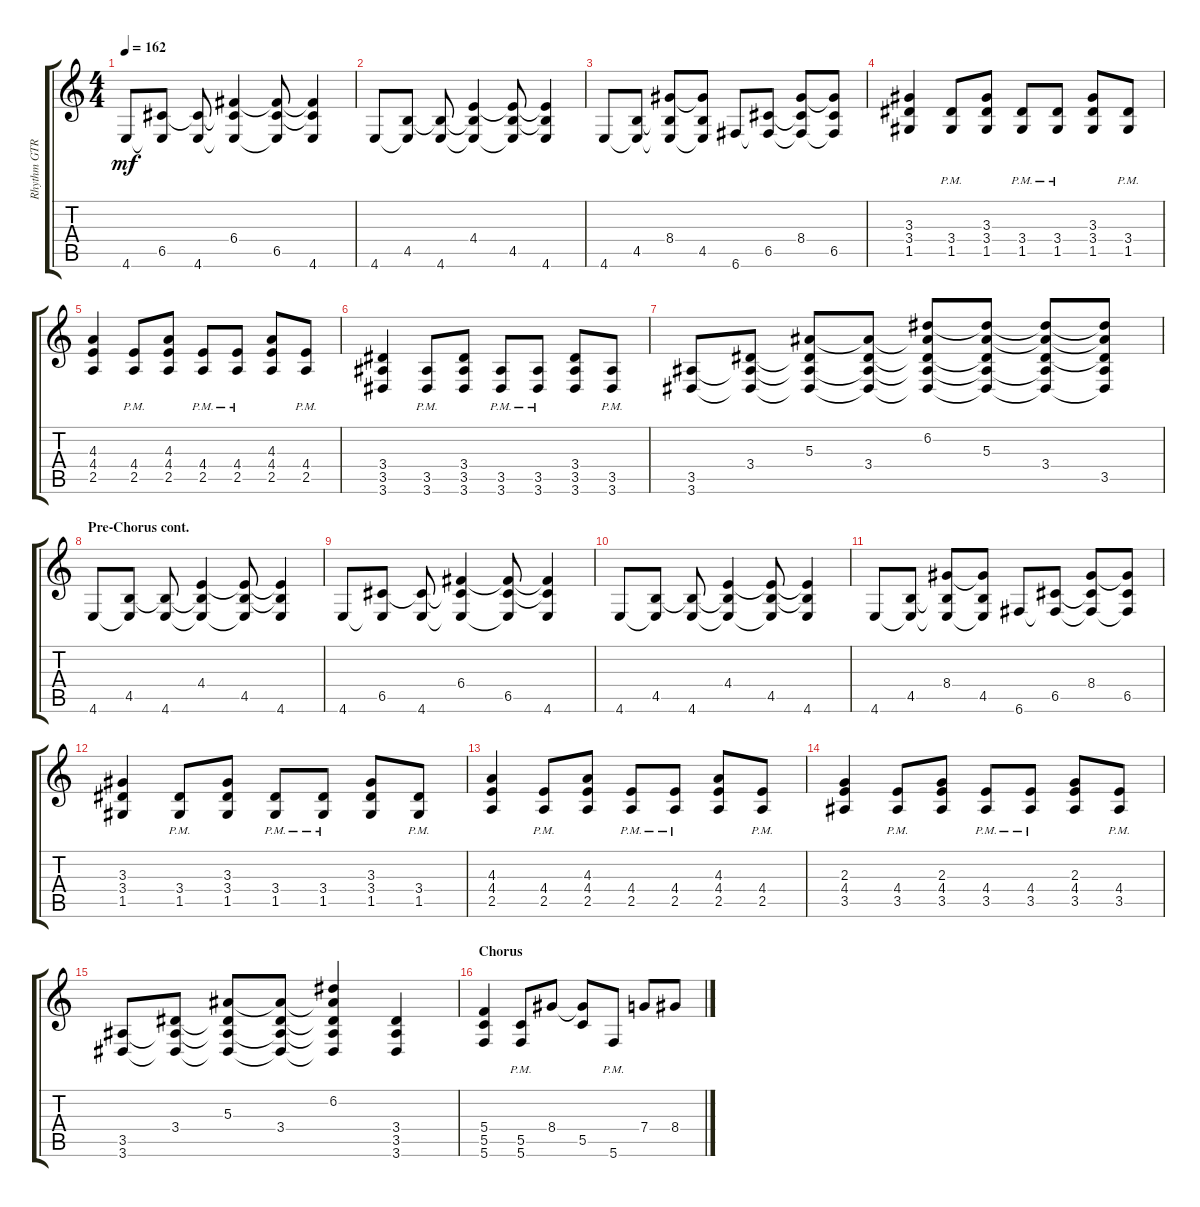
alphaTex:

\track ("Rhythm GTR 1" "Rhythm GTR") {instrument overdrivenguitar}
\staff {score tabs}
\tuning (D4 A3 F3 C3 G2 C2) {hide}
\ts (4 4)
\tempo 162
\clef g2
\ks aminor
4.6.8{dy mf} (6.5 4.6{t}).8 (6.5{t} 4.6).8 (6.4 6.5{t} 4.6{t}).4 (6.4{t} 6.5 4.6{t}).8 (6.4{t} 6.5{t} 4.6).4 |
4.6.8 (4.5 4.6{t}).8 (4.5{t} 4.6).8 (4.4 4.5{t} 4.6{t}).4 (4.4{t} 4.5 4.6{t}).8 (4.4{t} 4.5{t} 4.6).4 |
4.6.8 (4.5 4.6{t}).8 (8.4 4.5{t} 4.6{t}).8 (8.4{t} 4.5 4.6{t}).8 6.6.8 (6.5 6.6{t}).8 (8.4 6.5{t} 6.6{t}).8 (8.4{t} 6.5 6.6{t}).8 |
(3.3 3.4 1.5).4 (3.4{pm} 1.5{pm}).8 (3.3 3.4 1.5).8 (3.4{pm} 1.5{pm}).8 (3.4{pm} 1.5{pm}).8 (3.3 3.4 1.5).8 (3.4{pm} 1.5{pm}).8 |
(4.3 4.4 2.5).4 (4.4{pm} 2.5{pm}).8 (4.3 4.4 2.5).8 (4.4{pm} 2.5{pm}).8 (4.4{pm} 2.5{pm}).8 (4.3 4.4 2.5).8 (4.4{pm} 2.5{pm}).8 |
(3.4 3.5 3.6).4 (3.5{pm} 3.6{pm}).8 (3.4 3.5 3.6).8 (3.5{pm} 3.6{pm}).8 (3.5{pm} 3.6{pm}).8 (3.4 3.5 3.6).8 (3.5{pm} 3.6{pm}).8 |
(3.5 3.6).8 (3.4 3.5{t} 3.6{t}).8 (5.3 3.4{t} 3.5{t} 3.6{t}).8 (5.3{t} 3.4 3.5{t} 3.6{t}).8 (6.2 5.3{t} 3.4{t} 3.5{t} 3.6{t}).8 (6.2{t} 5.3 3.4{t} 3.5{t} 3.6{t}).8 (6.2{t} 5.3{t} 3.4 3.5{t} 3.6{t}).8 (6.2{t} 5.3{t} 3.4{t} 3.5 3.6{t}).8 |
\section ("" "Pre-Chorus cont.")
4.6.8 (4.5 4.6{t}).8 (4.5{t} 4.6).8 (4.4 4.5{t} 4.6{t}).4 (4.4{t} 4.5 4.6{t}).8 (4.4{t} 4.5{t} 4.6).4 |
4.6.8 (6.5 4.6{t}).8 (6.5{t} 4.6).8 (6.4 6.5{t} 4.6{t}).4 (6.4{t} 6.5 4.6{t}).8 (6.4{t} 6.5{t} 4.6).4 |
4.6.8 (4.5 4.6{t}).8 (4.5{t} 4.6).8 (4.4 4.5{t} 4.6{t}).4 (4.4{t} 4.5 4.6{t}).8 (4.4{t} 4.5{t} 4.6).4 |
4.6.8 (4.5 4.6{t}).8 (8.4 4.5{t} 4.6{t}).8 (8.4{t} 4.5 4.6{t}).8 6.6.8 (6.5 6.6{t}).8 (8.4 6.5{t} 6.6{t}).8 (8.4{t} 6.5 6.6{t}).8 |
(3.3 3.4 1.5).4 (3.4{pm} 1.5{pm}).8 (3.3 3.4 1.5).8 (3.4{pm} 1.5{pm}).8 (3.4{pm} 1.5{pm}).8 (3.3 3.4 1.5).8 (3.4{pm} 1.5{pm}).8 |
(4.3 4.4 2.5).4 (4.4{pm} 2.5{pm}).8 (4.3 4.4 2.5).8 (4.4{pm} 2.5{pm}).8 (4.4{pm} 2.5{pm}).8 (4.3 4.4 2.5).8 (4.4{pm} 2.5{pm}).8 |
(2.3 4.4 3.5).4 (4.4{pm} 3.5{pm}).8 (2.3 4.4 3.5).8 (4.4{pm} 3.5{pm}).8 (4.4{pm} 3.5{pm}).8 (2.3 4.4 3.5).8 (4.4{pm} 3.5{pm}).8 |
(3.5 3.6).8 (3.4 3.5{t} 3.6{t}).8 (5.3 3.4{t} 3.5{t} 3.6{t}).8 (5.3{t} 3.4 3.5{t} 3.6{t}).8 (6.2 5.3{t} 3.4{t} 3.5{t} 3.6{t}).4 (3.4 3.5 3.6).4 |
\section ("" "Chorus")
(5.4 5.5 5.6).4 (5.5{pm} 5.6{pm}).8 8.4.8 (8.4{t} 5.5).8 5.6{pm}.8 7.4.8 8.4.8
